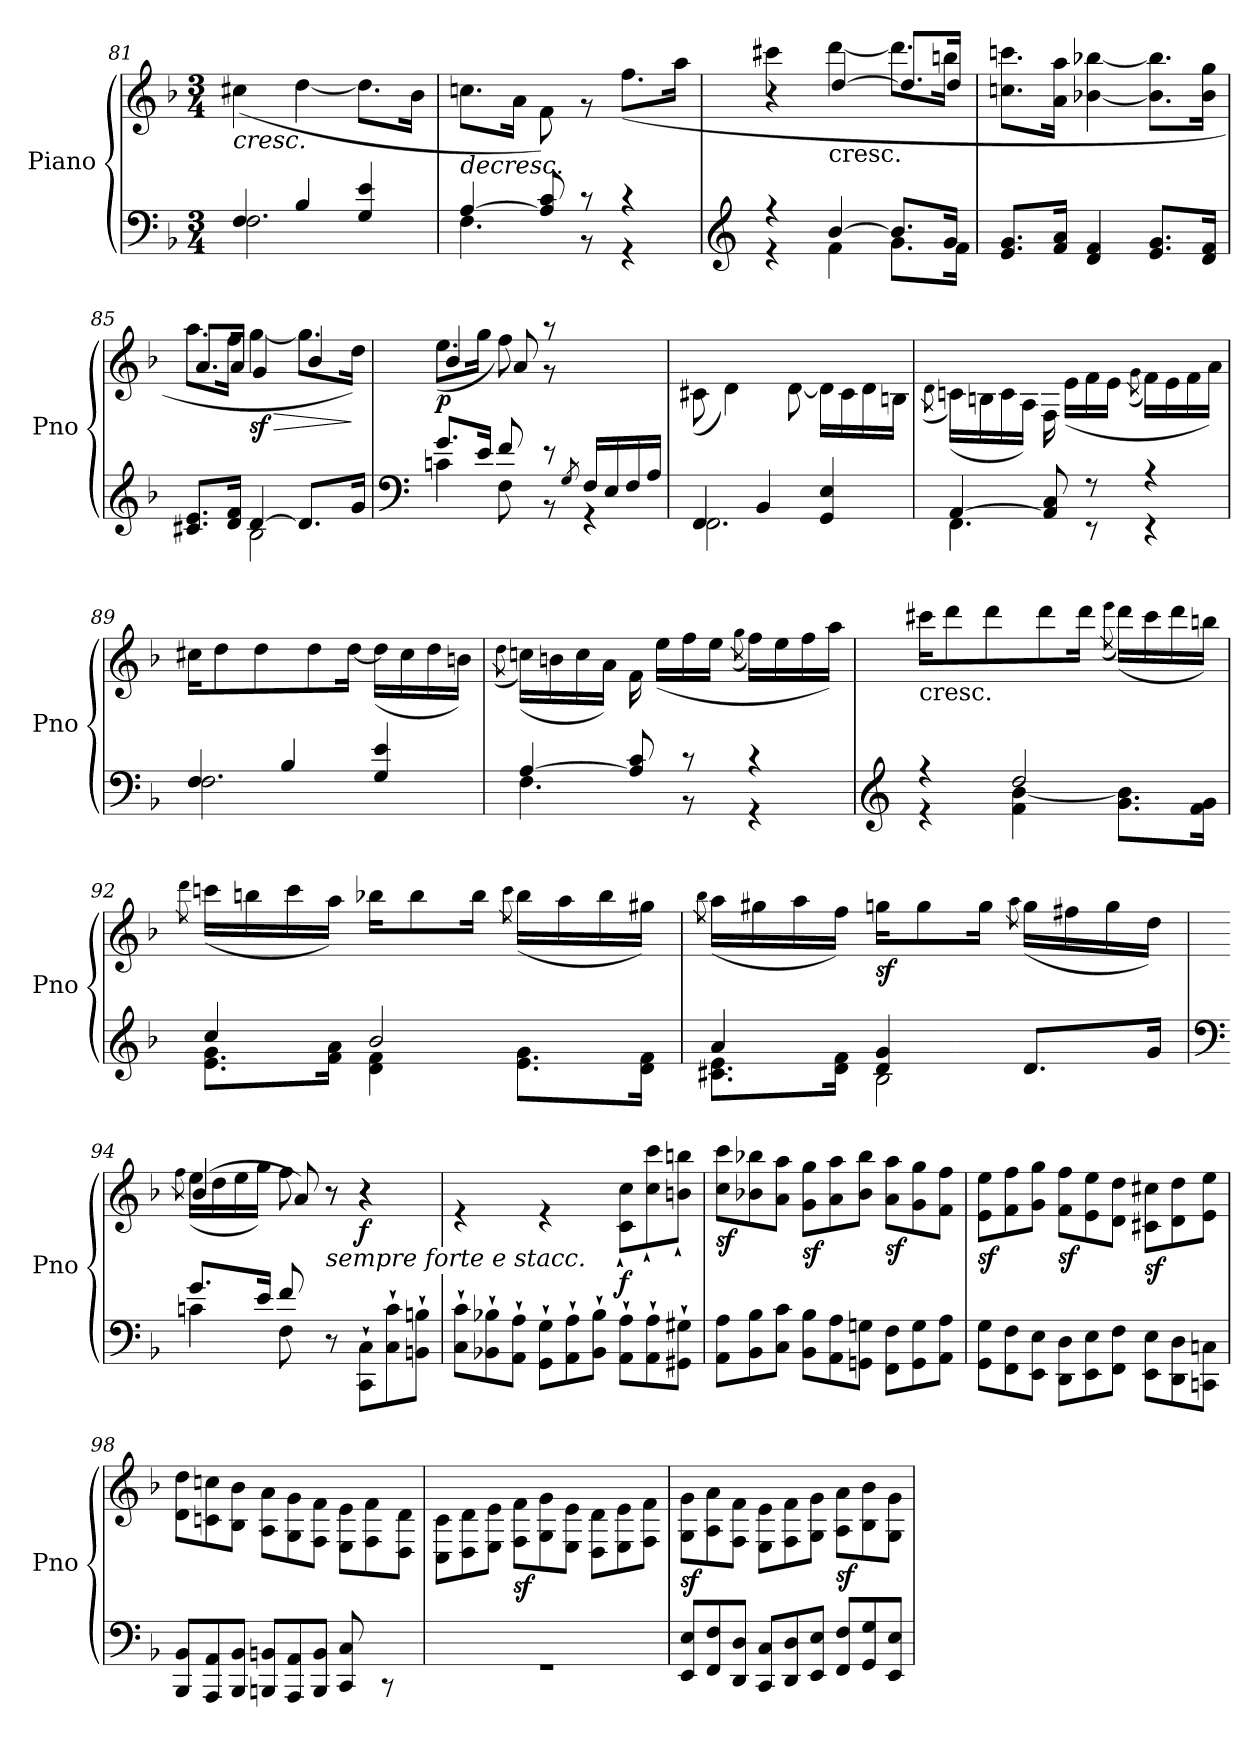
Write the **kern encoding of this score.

**kern	**kern	**dynam
*part1	*part1	*part1
*staff2	*staff1	*staff1/2
*I"Piano	*	*
*I'Pno	*	*
*clefF4	*clefG2	*
*k[b-]	*k[b-]	*
*F:	*F:	*
*M3/4	*M3/4	*
=81	=81	=81
*^	*	*
!	!	!	!LO:HP:b
*	*	*^	*
4F/	2.F\	2.ryy	(<4cc#X\	<
4B-/	.	.	[4dd\	.
4G/ 4e/	.	.	8.dd\L]	.
.	.	.	16b-\Jk	.
=82	=82	=82	=82	=82
!	!	!	!	!LO:HP:b
[4A/	4.F\	2.ryy	8.ccn\L	>
.	.	.	16a\Jk	.
8A/] 8c/	.	.	8f\)	[
8r	8r	.	8r	.
4r	4r	.	(<8.ff\L	.
.	.	.	16aa\Jk	.
*	*	*v	*v	*
=83	=83	=83	=83
*clefG2	*	*	*
*	*	*^	*
*	*	*	*^	*
4r	4r	2.ryy	4ccc#X\	4r	.
!	!	!	!LO:TX:b:t=cresc.	!	!
[4b-/	4f\	.	[4ddd\	[4dd/	.
8.b-/L]	8.g\L	.	8.ddd\L]	8.dd/L]	.
16g/Jk	16f\Jk	.	16bbn\Jk	16dd/Jk	.
*v	*v	*	*	*	*
*	*	*v	*v	*
!!LO:LB:g=z
=84	=84	=84	=84
8.e/ 8.g/L	2.ryy	8.ccn\ 8.cccn\L	.
16f/ 16a/Jk	.	16a\ 16aa\Jk	.
4d/ 4f/	.	[4b-X\ [4bb-X\	.
8.e/ 8.g/L	.	8.b-\] 8.bb-\]L	.
16d/ 16f/Jk	.	16b-\ 16gg\Jk	.
=85	=85	=85	=85
*^	*	*^	*
8.c#X/ 8.e/L	4ryy	2ryy	8.aa\L	8.a/L	.
16d/ 16f/Jk	.	.	16ff\Jk	16a/Jk	.
!	!	!	!	!	!LO:HP:b
!	!	!	!	!	!LO:DY:n=1:b
[4d/	2B-\	.	[4gg\	4g/	> sf
8.d/L]	.	8ryy	8.gg\L]	4b-/	.
.	.	16ryy	.	.	.
16g/Jk	.	16ryy	16dd\Jk)	.	]
=86	=86	=86	=86	=86	=86
*clefF4	*	*	*	*	*
!	!	!	!	!	!LO:DY:b
8.g/L	4cn\	2.ryy	(<8.ee\L	4b-/	p
16e/Jk	.	.	16gg\Jk	.	.
8f/	8F\	.	8ff\)	8a/	.
8re	8rBB	.	8raa	8rg	.
8qG/	.	.	.	.	.
16F/LL	4r	.	4ryy	4ryy	.
16E/	.	.	.	.	.
16F/	.	.	.	.	.
16A/JJ	.	.	.	.	.
*	*	*	*v	*v	*
=87	=87	=87	=87	=87
4FF/	2.FF\	2.ryy	(<8c#X\	.
.	.	.	4d\)	.
4BB-/	.	.	.	.
.	.	.	[8d\	.
4GG/ 4E/	.	.	16d\LL]	.
.	.	.	16c#\	.
.	.	.	16d\	.
.	.	.	16Bn\JJ	.
!!LO:LB:g=z	!!
=88	=88	=88	=88	=88
.	.	.	(>8qd\	.
[4AA/	4.FF\	2.ryy	(<16cn\LL)	.
.	.	.	16Bn\	.
.	.	.	16c\	.
.	.	.	16A\JJ)	.
8AA/] 8C/	.	.	16F\	.
.	.	.	(<16e\LL	.
8r	8r	.	16f\	.
.	.	.	16e\JJ	.
.	.	.	(>8qg\	.
4r	4r	.	16f\LL)	.
.	.	.	16e\	.
.	.	.	16f\	.
.	.	.	16a\JJ)	.
=89	=89	=89	=89	=89
4F/	2.F\	2.ryy	16cc#X\KL	.
.	.	.	8dd\	.
.	.	.	8dd\	.
4B-/	.	.	.	.
.	.	.	8dd\	.
.	.	.	[16dd\Jk	.
4G/ 4e/	.	.	(<16dd\LL]	.
.	.	.	16cc#\	.
.	.	.	16dd\	.
.	.	.	16bn\JJ)	.
=90	=90	=90	=90	=90
.	.	.	(>8qdd\	.
[4A/	4.F\	2.ryy	(<16ccn\LL)	.
.	.	.	16bn\	.
.	.	.	16cc\	.
.	.	.	16a\JJ)	.
8A/] 8c/	.	.	16f\	.
.	.	.	(<16ee\LL	.
8r	8r	.	16ff\	.
.	.	.	16ee\JJ	.
.	.	.	(>8qgg\	.
4r	4r	.	16ff\LL)	.
.	.	.	16ee\	.
.	.	.	16ff\	.
.	.	.	16aa\JJ)	.
!!LO:LB:g=z	!!
=91	=91	=91	=91	=91
*clefG2	*	*	*	*
!	!	!LO:TX:b:t=cresc.	!	!
4r	4r	2.ryy	16ccc#X\KL	.
.	.	.	8ddd\	.
.	.	.	8ddd\	.
2dd/	4f\ [4b-\	.	.	.
.	.	.	8ddd\	.
.	.	.	16ddd\Jk	.
.	.	.	(>8qeee\	.
.	8.g\ 8.b-\]L	.	(<16ddd\LL)	.
.	.	.	16ccc#\	.
.	.	.	16ddd\	.
.	16f\ 16g\Jk	.	16bbn\JJ)	.
=92	=92	=92	=92	=92
.	.	.	8qddd\	.
4cc/	8.e\ 8.g\L	2.ryy	(<16cccn\LL	.
.	.	.	16bbn\	.
.	.	.	16ccc\	.
.	16f\ 16a\Jk	.	16aa\JJ)	.
2b-/	4d\ 4f\	.	16bb-X\KL	.
.	.	.	8bb-\	.
.	.	.	16bb-\Jk	.
.	.	.	8qccc\	.
.	8.e\ 8.g\L	.	(<16bb-\LL	.
.	.	.	16aa\	.
.	.	.	16bb-\	.
.	16d\ 16f\Jk	.	16gg#X\JJ)	.
!!LO:PB:g=z	!!
=93	=93	=93	=93	=93
.	.	.	8qbb-\	.
4a/	8.c#X\ 8.e\L	2.ryy	(<16aa\LL	.
.	.	.	16gg#X\	.
.	.	.	16aa\	.
.	16d\ 16f\Jk	.	16ff\JJ)	.
!	!	!	!	!LO:DY:b
4d/ 4g/	2B-\	.	16ggn\KL	sf
.	.	.	8gg\	.
.	.	.	16gg\Jk	.
.	.	.	8qaa\	.
8.d/L	.	.	(<16gg\LL	.
.	.	.	16ff#X\	.
.	.	.	16gg\	.
16g/Jk	.	.	16dd\JJ)	]
*	*	*v	*v	*
=94	=94	=94	=94
*clefF4	*	*	*
*	*	*^	*
.	.	.	8qff\	.
*	*	*	*^	*
8.g/L	4cn\	2.ryy	(<16ee\LL	(>4b-/	.
.	.	.	16dd\	.	.
.	.	.	16ee\	.	.
16e/Jk	.	.	16gg\JJ)	.	.
8f/	8F\	.	8ff\	8a/)	.
!	!	!	!LO:TX:b:i:t=sempre forte e stacc.	!	!
8ryy	8r	.	8r	8r	.
*	*Xtuplet	*	*	*	*
!	!	!	!	!	!LO:DY:b
4ryy	12CC\` 12C\`L	.	4r	4r	f
.	12C\` 12c\`	.	.	.	.
.	12BBn\` 12Bn\`J	.	.	.	.
*v	*v	*	*	*	*
*	*	*v	*v	*
=95	=95	=95	=95
12C\` 12c\`L	2.ryy	4r	.
12BB-X\` 12B-X\`	.	.	.
12AA\` 12A\`J	.	.	.
12GG\` 12G\`L	.	4r	.
12AA\` 12A\`	.	.	.
12BB-\` 12B-\`J	.	.	.
*	*	*Xtuplet	*
!	!	!	!LO:DY:b
12AA\` 12A\`L	.	12c\` 12cc\`L	f
12AA\` 12A\`	.	12cc\` 12ccc\`	.
12GG#X\` 12G#X\`J	.	12bn\` 12bbn\`J	.
!!LO:LB:g=z	!!
=96	=96	=96	=96
!	!	!	!LO:DY:b
12AA\ 12A\L	2.ryy	12cc\ 12ccc\L	sf
12BB-\ 12B-\	.	12b-X\ 12bb-X\	.
12C\ 12c\J	.	12a\ 12aa\J	.
!	!	!	!LO:DY:b
12BB-\ 12B-\L	.	12g\ 12gg\L	sf
12AA\ 12A\	.	12a\ 12aa\	.
12GGn\ 12Gn\J	.	12b-\ 12bb-\J	.
!	!	!	!LO:DY:b
12FF\ 12F\L	.	12a\ 12aa\L	sf
12GG\ 12G\	.	12g\ 12gg\	.
12AA\ 12A\J	.	12f\ 12ff\J	.
=97	=97	=97	=97
!	!	!	!LO:DY:b
12GG\ 12G\L	2.ryy	12e\ 12ee\L	sf
12FF\ 12F\	.	12f\ 12ff\	.
12EE\ 12E\J	.	12g\ 12gg\J	.
!	!	!	!LO:DY:b
12DD\ 12D\L	.	12f\ 12ff\L	sf
12EE\ 12E\	.	12e\ 12ee\	.
12FF\ 12F\J	.	12d\ 12dd\J	.
!	!	!	!LO:DY:b
12EE\ 12E\L	.	12c#X\ 12cc#X\L	sf
12DD\ 12D\	.	12d\ 12dd\	.
12CCn\ 12Cn\J	.	12e\ 12ee\J	.
=98	=98	=98	=98
12BBB-/ 12BB-/L	2.ryy	12d\ 12dd\L	.
12AAA/ 12AA/	.	12cn\ 12ccn\	.
12BBB-/ 12BB-/J	.	12B-\ 12b-\J	.
12BBBn/ 12BBn/L	.	12A\ 12a\L	.
12AAA/ 12AA/	.	12G\ 12g\	.
12BBB/ 12BB/J	.	12F\ 12f\J	.
8CC/ 8C/	.	12E\ 12e\L	.
.	.	12F\ 12f\	.
8rCC	.	.	.
.	.	12D\ 12d\J	.
!!LO:LB:g=z	!!
=99	=99	=99	=99
2.rGG	2.ryy	12C\ 12c\L	.
.	.	12D\ 12d\	.
.	.	12E\ 12e\J	.
!	!	!	!LO:DY:b
.	.	12F\ 12f\L	sf
.	.	12G\ 12g\	.
.	.	12E\ 12e\J	.
.	.	12D\ 12d\L	.
.	.	12E\ 12e\	.
.	.	12F\ 12f\J	.
=100	=100	=100	=100
!	!	!	!LO:DY:b
12EE/ 12E/L	2.ryy	12G\ 12g\L	sf
12FF/ 12F/	.	12A\ 12a\	.
12DD/ 12D/J	.	12F\ 12f\J	.
12CC/ 12C/L	.	12E\ 12e\L	.
12DD/ 12D/	.	12F\ 12f\	.
12EE/ 12E/J	.	12G\ 12g\J	.
!	!	!	!LO:DY:b
12FF/ 12F/L	.	12A\ 12a\L	sf
12GG/ 12G/	.	12B-\ 12b-\	.
12EE/ 12E/J	.	12G\ 12g\J	.
*	*v	*v	*
=	=	=
*-	*-	*-
